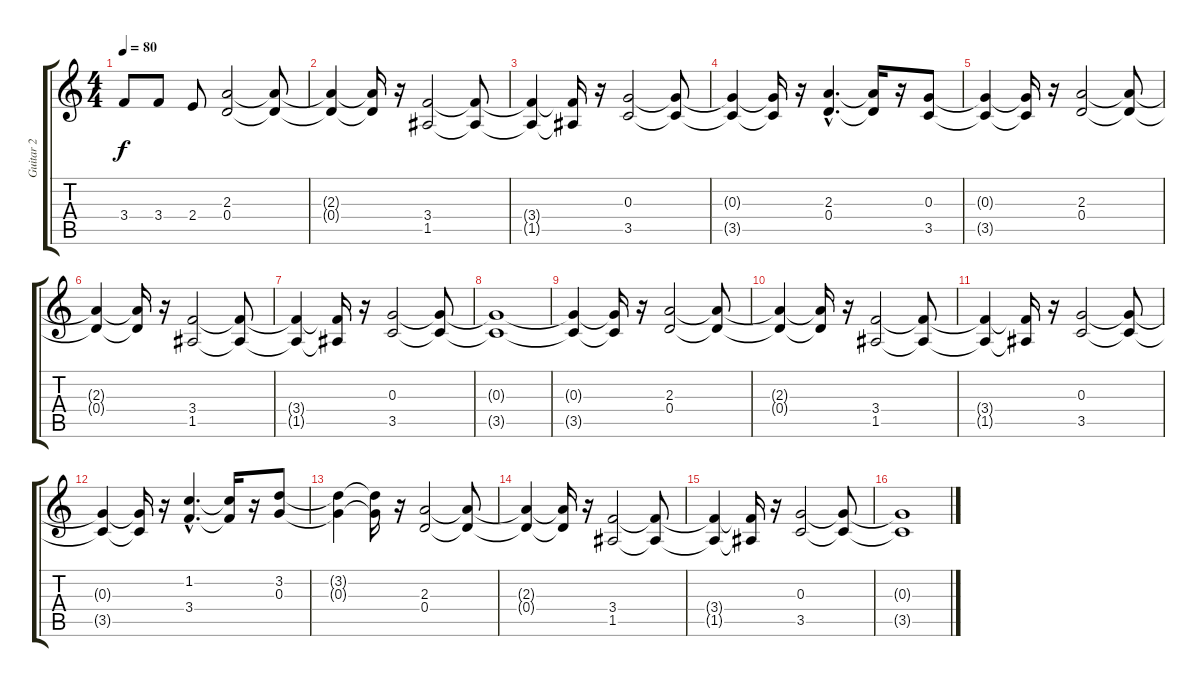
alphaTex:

\track ("Guitar 2" "Guitar 2") {instrument distortionguitar}
\staff {score tabs}
\tuning (E4 B3 G3 D3 A2 E2) {hide}
\ts (4 4)
\tempo 80
\clef g2
\ks c
3.4.8{dy f} 3.4.8 2.4.8 (2.3 0.4).2 (2.3{t} 0.4{t}).8 |
(2.3{t} 0.4{t}).4 (2.3{t} 0.4{t}).16 r.16 (3.4 1.5).2 (3.4{t} 1.5{t}).8 |
(3.4{t} 1.5{t}).4 (3.4{t} 1.5{t}).16 r.16 (0.3 3.5).2 (0.3{t} 3.5{t}).8 |
(0.3{t} 3.5{t}).4 (0.3{t} 3.5{t}).16 r.16 (2.3{hac} 0.4{hac}).4{d} (2.3{t} 0.4{t}).16 r.16 (0.3 3.5).8 |
(0.3{t} 3.5{t}).4 (0.3{t} 3.5{t}).16 r.16 (2.3 0.4).2 (2.3{t} 0.4{t}).8 |
(2.3{t} 0.4{t}).4 (2.3{t} 0.4{t}).16 r.16 (3.4 1.5).2 (3.4{t} 1.5{t}).8 |
(3.4{t} 1.5{t}).4 (3.4{t} 1.5{t}).16 r.16 (0.3 3.5).2 (0.3{t} 3.5{t}).8 |
(0.3{t} 3.5{t}).1 |
(0.3{t} 3.5{t}).4 (0.3{t} 3.5{t}).16 r.16 (2.3 0.4).2 (2.3{t} 0.4{t}).8 |
(2.3{t} 0.4{t}).4 (2.3{t} 0.4{t}).16 r.16 (3.4 1.5).2 (3.4{t} 1.5{t}).8 |
(3.4{t} 1.5{t}).4 (3.4{t} 1.5{t}).16 r.16 (0.3 3.5).2 (0.3{t} 3.5{t}).8 |
(0.3{t} 3.5{t}).4 (0.3{t} 3.5{t}).16 r.16 (1.2{hac} 3.4{hac}).4{d} (1.2{t} 3.4{t}).16 r.16 (3.2 0.3).8 |
(3.2{t} 0.3{t}).4 (3.2{t} 0.3{t}).16 r.16 (2.3 0.4).2 (2.3{t} 0.4{t}).8 |
(2.3{t} 0.4{t}).4 (2.3{t} 0.4{t}).16 r.16 (3.4 1.5).2 (3.4{t} 1.5{t}).8 |
(3.4{t} 1.5{t}).4 (3.4{t} 1.5{t}).16 r.16 (0.3 3.5).2 (0.3{t} 3.5{t}).8 |
(0.3{t} 3.5{t}).1
